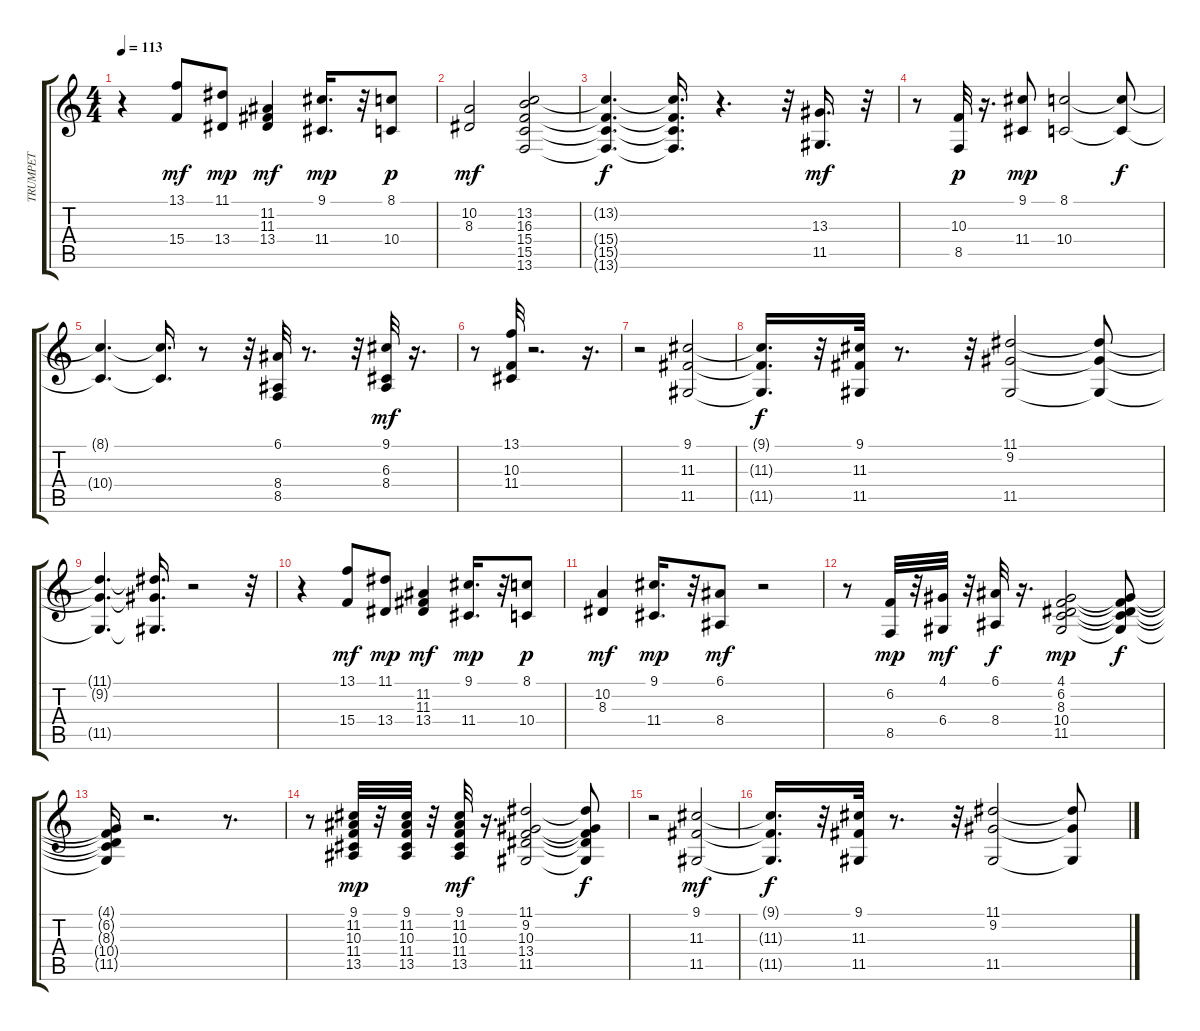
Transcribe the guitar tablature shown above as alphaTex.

\track ("TRUMPET" "TRUMPET") {instrument brasssection}
\staff {score tabs}
\tuning (E4 B3 G3 D3 A2 E2) {hide}
\ts (4 4)
\tempo 113
\clef g2
\ks c
r.4{dy f} (13.1 15.4).8{dy mf} (11.1 13.4).8{dy mp} (11.2 11.3 13.4).4{dy mf} (9.1 11.4).16{d dy mp} r.32 (8.1 10.4).8{dy p} |
(10.2 8.3).2{dy mf} (13.2 16.3 15.4 15.5 13.6).2 |
(13.2{t} 15.4{t} 15.5{t} 13.6{t}).4{d dy f} (13.2{t} 15.4{t} 15.5{t} 13.6{t}).16{d} r.4{d} r.32 (13.3 11.5).16{d dy mf} r.32 |
r.8 (10.3 8.5).32{dy p} r.16{d} (9.1 11.4).8{dy mp} (8.1 10.4).2 (8.1{t} 10.4{t}).8{dy f} |
(8.1{t} 10.4{t}).4{d} (8.1{t} 10.4{t}).16{d} r.8 r.32 (6.1 8.4 8.5).32 r.8{d} r.32 (9.1 6.3 8.4).32{dy mf} r.16{d} |
r.8 (13.1 10.3 11.4).32 r.2{d} r.16{d} |
r.2 (9.1 11.3 11.5).2 |
(9.1{t} 11.3{t} 11.5{t}).16{d dy f} r.32 (9.1 11.3 11.5).32 r.8{d} r.32 (11.1 9.2 11.5).2 (11.1{t} 9.2{t} 11.5{t}).8 |
(11.1{t} 9.2{t} 11.5{t}).4{d} (11.1{t} 9.2{t} 11.5{t}).16{d} r.2 r.32 |
r.4 (13.1 15.4).8{dy mf} (11.1 13.4).8{dy mp} (11.2 11.3 13.4).4{dy mf} (9.1 11.4).16{d dy mp} r.32 (8.1 10.4).8{dy p} |
(10.2 8.3).4{dy mf} (9.1 11.4).16{d dy mp} r.32 (6.1 8.4).8{dy mf} r.2 |
r.8 (6.2 8.5).32{dy mp} r.32 (4.1 6.4).32{dy mf} r.32 (6.1 8.4).32{dy f} r.16{d} (4.1 6.2 8.3 10.4 11.5).2{dy mp} (4.1{t} 6.2{t} 8.3{t} 10.4{t} 11.5{t}).8{dy f} |
(4.1{t} 6.2{t} 8.3{t} 10.4{t} 11.5{t}).16 r.2{d} r.8{d} |
r.8 (9.1 11.2 10.3 11.4 13.5).32{dy mp} r.32 (9.1 11.2 10.3 11.4 13.5).32 r.32 (9.1 11.2 10.3 11.4 13.5).32{dy mf} r.16{d} (11.1 9.2 10.3 13.4 11.5).2 (11.1{t} 9.2{t} 10.3{t} 13.4{t} 11.5{t}).8{dy f} |
r.2 (9.1 11.3 11.5).2{dy mf} |
(9.1{t} 11.3{t} 11.5{t}).16{d dy f} r.32 (9.1 11.3 11.5).32 r.8{d} r.32 (11.1 9.2 11.5).2 (11.1{t} 9.2{t} 11.5{t}).8
